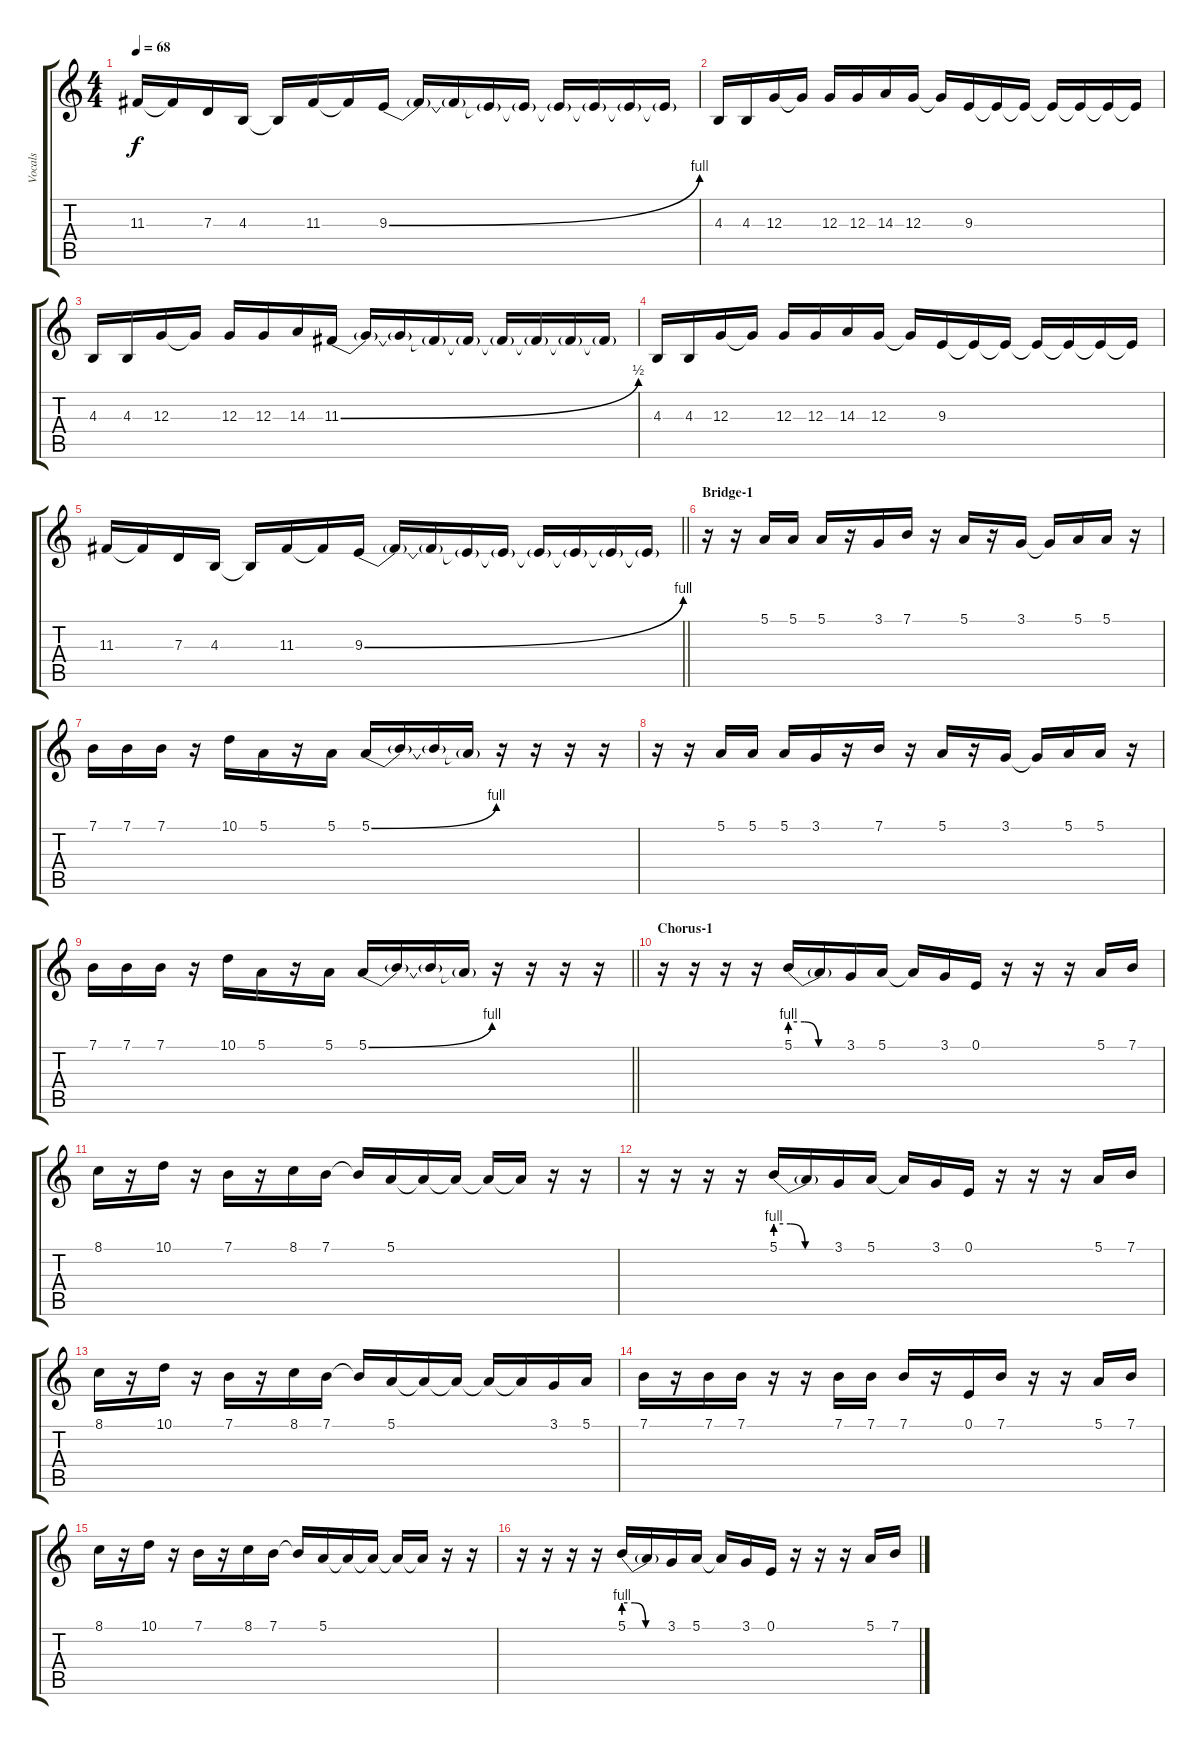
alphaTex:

\track ("Vocals" "Vocals") {instrument trumpet}
\staff {score tabs}
\tuning (E4 B3 G3 D3 A2 E2) {hide}
\ts (4 4)
\tempo 68
\clef g2
\ks c
11.3.16{dy f} 11.3{t}.16 7.3.16 4.3.16 4.3{t}.16 11.3.16 11.3{t}.16 9.3{be (bend 0 0 60 4)}.16 9.3{t}.16 9.3{t}.16 9.3{t}.16 9.3{t}.16 9.3{t}.16 9.3{t}.16 9.3{t}.16 9.3{t}.16 |
4.3.16 4.3.16 12.3.16 12.3{t}.16 12.3.16 12.3.16 14.3.16 12.3.16 12.3{t}.16 9.3.16 9.3{t}.16 9.3{t}.16 9.3{t}.16 9.3{t}.16 9.3{t}.16 9.3{t}.16 |
4.3.16 4.3.16 12.3.16 12.3{t}.16 12.3.16 12.3.16 14.3.16 11.3{be (bend 0 0 60 2)}.16 11.3{t}.16 11.3{t}.16 11.3{t}.16 11.3{t}.16 11.3{t}.16 11.3{t}.16 11.3{t}.16 11.3{t}.16 |
4.3.16 4.3.16 12.3.16 12.3{t}.16 12.3.16 12.3.16 14.3.16 12.3.16 12.3{t}.16 9.3.16 9.3{t}.16 9.3{t}.16 9.3{t}.16 9.3{t}.16 9.3{t}.16 9.3{t}.16 |
\barLineRight lightlight
11.3.16 11.3{t}.16 7.3.16 4.3.16 4.3{t}.16 11.3.16 11.3{t}.16 9.3{be (bend 0 0 60 4)}.16 9.3{t}.16 9.3{t}.16 9.3{t}.16 9.3{t}.16 9.3{t}.16 9.3{t}.16 9.3{t}.16 9.3{t}.16 |
\section ("" "Bridge-1")
r.16 r.16 5.1.16 5.1.16 5.1.16 r.16 3.1.16 7.1.16 r.16 5.1.16 r.16 3.1.16 3.1{t}.16 5.1.16 5.1.16 r.16 |
7.1.16 7.1.16 7.1.16 r.16 10.1.16 5.1.16 r.16 5.1.16 5.1{be (bend 0 0 60 4)}.16 5.1{t}.16 5.1{t}.16 5.1{t}.16 r.16 r.16 r.16 r.16 |
r.16 r.16 5.1.16 5.1.16 5.1.16 3.1.16 r.16 7.1.16 r.16 5.1.16 r.16 3.1.16 3.1{t}.16 5.1.16 5.1.16 r.16 |
\barLineRight lightlight
7.1.16 7.1.16 7.1.16 r.16 10.1.16 5.1.16 r.16 5.1.16 5.1{be (bend 0 0 60 4)}.16 5.1{t}.16 5.1{t}.16 5.1{t}.16 r.16 r.16 r.16 r.16 |
\section ("" "Chorus-1")
r.16 r.16 r.16 r.16 5.1{be (custom 0 4 15 4 30 0 60 0)}.16 5.1{t}.16 3.1.16 5.1.16 5.1{t}.16 3.1.16 0.1.16 r.16 r.16 r.16 5.1.16 7.1.16 |
8.1.16 r.16 10.1.16 r.16 7.1.16 r.16 8.1.16 7.1.16 7.1{t}.16 5.1.16 5.1{t}.16 5.1{t}.16 5.1{t}.16 5.1{t}.16 r.16 r.16 |
r.16 r.16 r.16 r.16 5.1{be (custom 0 4 15 4 30 0 60 0)}.16 5.1{t}.16 3.1.16 5.1.16 5.1{t}.16 3.1.16 0.1.16 r.16 r.16 r.16 5.1.16 7.1.16 |
8.1.16 r.16 10.1.16 r.16 7.1.16 r.16 8.1.16 7.1.16 7.1{t}.16 5.1.16 5.1{t}.16 5.1{t}.16 5.1{t}.16 5.1{t}.16 3.1.16 5.1.16 |
7.1.16 r.16 7.1.16 7.1.16 r.16 r.16 7.1.16 7.1.16 7.1.16 r.16 0.1.16 7.1.16 r.16 r.16 5.1.16 7.1.16 |
8.1.16 r.16 10.1.16 r.16 7.1.16 r.16 8.1.16 7.1.16 7.1{t}.16 5.1.16 5.1{t}.16 5.1{t}.16 5.1{t}.16 5.1{t}.16 r.16 r.16 |
r.16 r.16 r.16 r.16 5.1{be (custom 0 4 15 4 30 0 60 0)}.16 5.1{t}.16 3.1.16 5.1.16 5.1{t}.16 3.1.16 0.1.16 r.16 r.16 r.16 5.1.16 7.1.16
